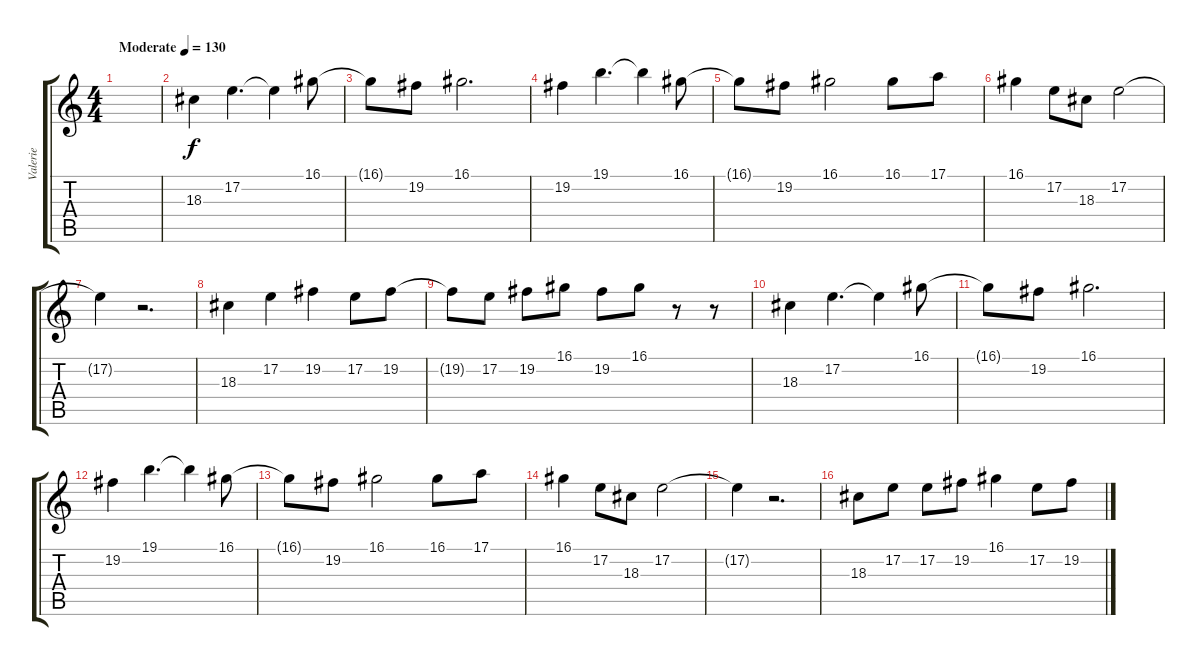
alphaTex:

\track ("Valerie" "Valerie") {instrument flute}
\staff {score tabs}
\tuning (E4 B3 G3 D3 A2 E2) {hide}
\ts (4 4)
\tempo (130 "Moderate")
\clef g2
\ks c
|
18.3.4 17.2.4{d} 17.2{t}.4 16.1.8 |
16.1{t}.8 19.2.8 16.1.2{d} |
19.2.4 19.1.4{d} 19.1{t}.4 16.1.8 |
16.1{t}.8 19.2.8 16.1.2 16.1.8 17.1.8 |
16.1.4 17.2.8 18.3.8 17.2.2 |
17.2{t}.4 r.2{d} |
18.3.4 17.2.4 19.2.4 17.2.8 19.2.8 |
19.2{t}.8 17.2.8 19.2.8 16.1.8 19.2.8 16.1.8 r.8 r.8 |
18.3.4 17.2.4{d} 17.2{t}.4 16.1.8 |
16.1{t}.8 19.2.8 16.1.2{d} |
19.2.4 19.1.4{d} 19.1{t}.4 16.1.8 |
16.1{t}.8 19.2.8 16.1.2 16.1.8 17.1.8 |
16.1.4 17.2.8 18.3.8 17.2.2 |
17.2{t}.4 r.2{d} |
18.3.8 17.2.8 17.2.8 19.2.8 16.1.4 17.2.8 19.2.8
